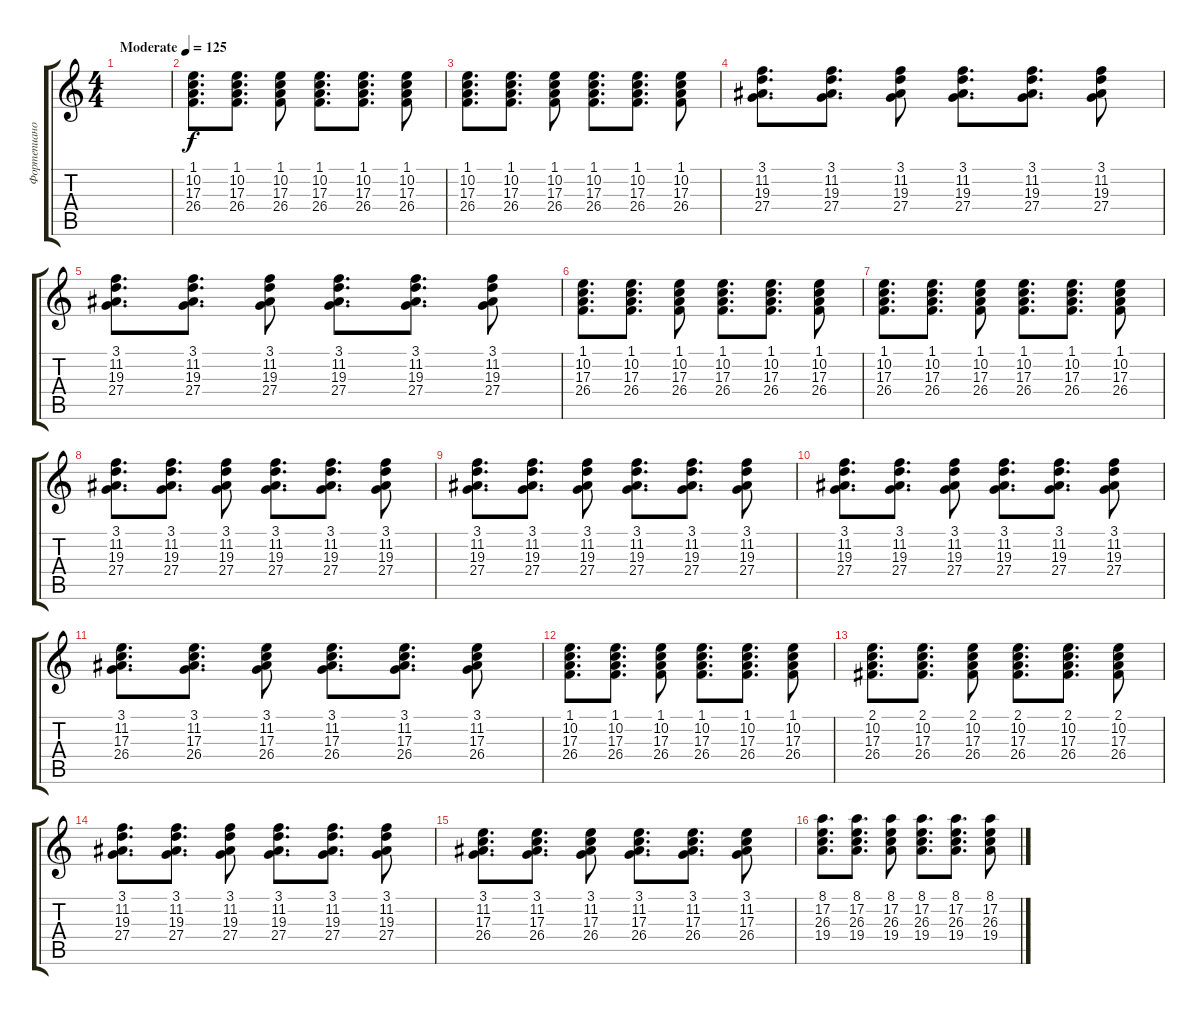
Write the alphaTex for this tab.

\track ("Фортепиано №2" "Фортепиано") {instrument acousticgrandpiano}
\staff {score tabs}
\tuning (E4 B3 G3 D3 A2 E2) {hide}
\ts (4 4)
\tempo (125 "Moderate")
\clef g2
\ks c
|
(1.1 10.2 17.3 26.4).8{d} (1.1 10.2 17.3 26.4).8{d} (1.1 10.2 17.3 26.4).8 (1.1 10.2 17.3 26.4).8{d} (1.1 10.2 17.3 26.4).8{d} (1.1 10.2 17.3 26.4).8 |
(1.1 10.2 17.3 26.4).8{d} (1.1 10.2 17.3 26.4).8{d} (1.1 10.2 17.3 26.4).8 (1.1 10.2 17.3 26.4).8{d} (1.1 10.2 17.3 26.4).8{d} (1.1 10.2 17.3 26.4).8 |
(3.1 11.2 19.3 27.4).8{d} (3.1 11.2 19.3 27.4).8{d} (3.1 11.2 19.3 27.4).8 (3.1 11.2 19.3 27.4).8{d} (3.1 11.2 19.3 27.4).8{d} (3.1 11.2 19.3 27.4).8 |
(3.1 11.2 19.3 27.4).8{d} (3.1 11.2 19.3 27.4).8{d} (3.1 11.2 19.3 27.4).8 (3.1 11.2 19.3 27.4).8{d} (3.1 11.2 19.3 27.4).8{d} (3.1 11.2 19.3 27.4).8 |
(1.1 10.2 17.3 26.4).8{d} (1.1 10.2 17.3 26.4).8{d} (1.1 10.2 17.3 26.4).8 (1.1 10.2 17.3 26.4).8{d} (1.1 10.2 17.3 26.4).8{d} (1.1 10.2 17.3 26.4).8 |
(1.1 10.2 17.3 26.4).8{d} (1.1 10.2 17.3 26.4).8{d} (1.1 10.2 17.3 26.4).8 (1.1 10.2 17.3 26.4).8{d} (1.1 10.2 17.3 26.4).8{d} (1.1 10.2 17.3 26.4).8 |
(3.1 11.2 19.3 27.4).8{d} (3.1 11.2 19.3 27.4).8{d} (3.1 11.2 19.3 27.4).8 (3.1 11.2 19.3 27.4).8{d} (3.1 11.2 19.3 27.4).8{d} (3.1 11.2 19.3 27.4).8 |
(3.1 11.2 19.3 27.4).8{d} (3.1 11.2 19.3 27.4).8{d} (3.1 11.2 19.3 27.4).8 (3.1 11.2 19.3 27.4).8{d} (3.1 11.2 19.3 27.4).8{d} (3.1 11.2 19.3 27.4).8 |
(3.1 11.2 19.3 27.4).8{d} (3.1 11.2 19.3 27.4).8{d} (3.1 11.2 19.3 27.4).8 (3.1 11.2 19.3 27.4).8{d} (3.1 11.2 19.3 27.4).8{d} (3.1 11.2 19.3 27.4).8 |
(3.1 11.2 17.3 26.4).8{d} (3.1 11.2 17.3 26.4).8{d} (3.1 11.2 17.3 26.4).8 (3.1 11.2 17.3 26.4).8{d} (3.1 11.2 17.3 26.4).8{d} (3.1 11.2 17.3 26.4).8 |
(1.1 10.2 17.3 26.4).8{d} (1.1 10.2 17.3 26.4).8{d} (1.1 10.2 17.3 26.4).8 (1.1 10.2 17.3 26.4).8{d} (1.1 10.2 17.3 26.4).8{d} (1.1 10.2 17.3 26.4).8 |
(2.1 10.2 17.3 26.4).8{d} (2.1 10.2 17.3 26.4).8{d} (2.1 10.2 17.3 26.4).8 (2.1 10.2 17.3 26.4).8{d} (2.1 10.2 17.3 26.4).8{d} (2.1 10.2 17.3 26.4).8 |
(3.1 11.2 19.3 27.4).8{d} (3.1 11.2 19.3 27.4).8{d} (3.1 11.2 19.3 27.4).8 (3.1 11.2 19.3 27.4).8{d} (3.1 11.2 19.3 27.4).8{d} (3.1 11.2 19.3 27.4).8 |
(3.1 11.2 17.3 26.4).8{d} (3.1 11.2 17.3 26.4).8{d} (3.1 11.2 17.3 26.4).8 (3.1 11.2 17.3 26.4).8{d} (3.1 11.2 17.3 26.4).8{d} (3.1 11.2 17.3 26.4).8 |
(8.1 17.2 26.3 19.4).8{d} (8.1 17.2 26.3 19.4).8{d} (8.1 17.2 26.3 19.4).8 (8.1 17.2 26.3 19.4).8{d} (8.1 17.2 26.3 19.4).8{d} (8.1 17.2 26.3 19.4).8
